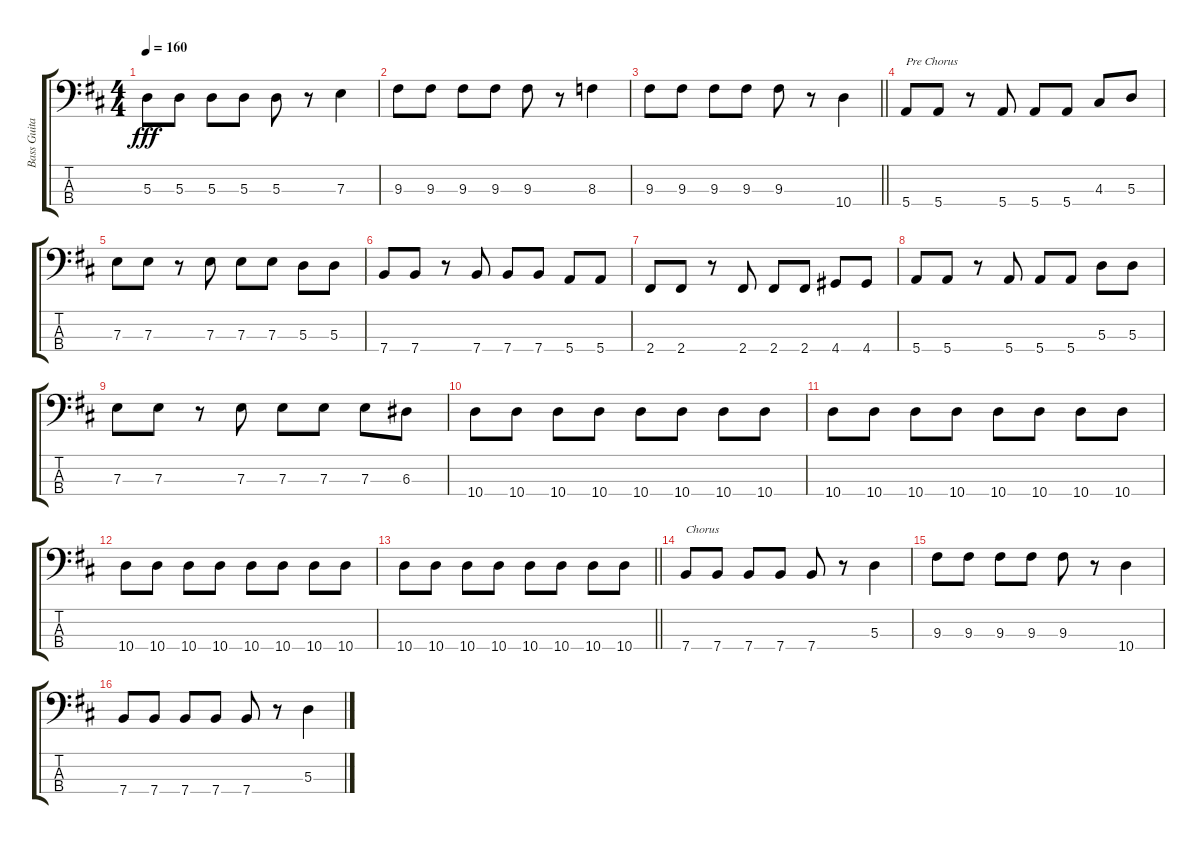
\track ("Bass Guitar (Bob)" "Bass Guita") {instrument electricbassfinger}
\staff {score tabs}
\tuning (G2 D2 A1 E1) {hide}
\ts (4 4)
\tempo 160
\clef f4
\ks d
5.3.8{dy fff} 5.3.8 5.3.8 5.3.8 5.3.8 r.8 7.3.4 |
9.3.8 9.3.8 9.3.8 9.3.8 9.3.8 r.8 8.3.4 |
\barLineRight lightlight
9.3.8 9.3.8 9.3.8 9.3.8 9.3.8 r.8 10.4.4 |
5.4.8{txt "Pre Chorus"} 5.4.8 r.8 5.4.8 5.4.8 5.4.8 4.3.8 5.3.8 |
7.3.8 7.3.8 r.8 7.3.8 7.3.8 7.3.8 5.3.8 5.3.8 |
7.4.8 7.4.8 r.8 7.4.8 7.4.8 7.4.8 5.4.8 5.4.8 |
2.4.8 2.4.8 r.8 2.4.8 2.4.8 2.4.8 4.4.8 4.4.8 |
5.4.8 5.4.8 r.8 5.4.8 5.4.8 5.4.8 5.3.8 5.3.8 |
7.3.8 7.3.8 r.8 7.3.8 7.3.8 7.3.8 7.3.8 6.3.8 |
10.4.8 10.4.8 10.4.8 10.4.8 10.4.8 10.4.8 10.4.8 10.4.8 |
10.4.8 10.4.8 10.4.8 10.4.8 10.4.8 10.4.8 10.4.8 10.4.8 |
10.4.8 10.4.8 10.4.8 10.4.8 10.4.8 10.4.8 10.4.8 10.4.8 |
\barLineRight lightlight
10.4.8 10.4.8 10.4.8 10.4.8 10.4.8 10.4.8 10.4.8 10.4.8 |
7.4.8{txt "Chorus"} 7.4.8 7.4.8 7.4.8 7.4.8 r.8 5.3.4 |
9.3.8 9.3.8 9.3.8 9.3.8 9.3.8 r.8 10.4.4 |
7.4.8 7.4.8 7.4.8 7.4.8 7.4.8 r.8 5.3.4
